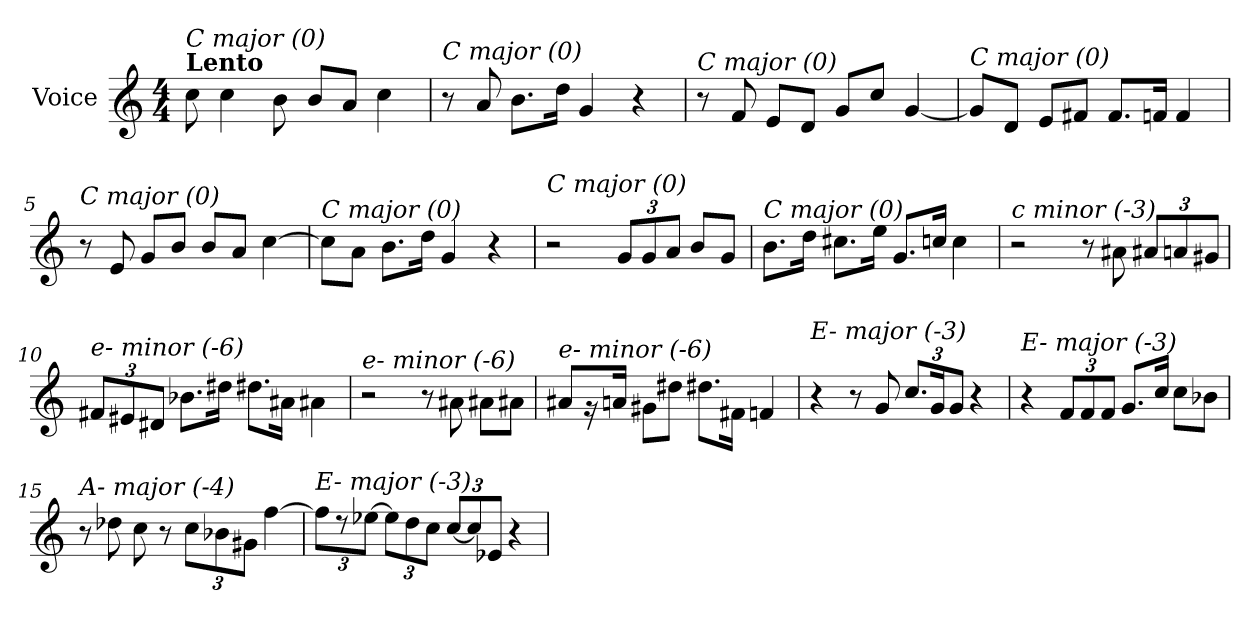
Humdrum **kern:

**kern
*part1
*staff1
*I"Voice
*clefG2
*k[]
*C:
*M4/4
=1
!LO:TX:a:B:t=Lento
!LO:TX:i:t=C major (0)
8cc\
4cc\
8b\
8b/L
8a/J
4cc\
=2
!LO:TX:i:t=C major (0)
8r
8a/
8.b\L
16dd\Jk
4g/
4r
=3
!LO:TX:i:t=C major (0)
8r
8f/
8e/L
8d/J
8g/L
8cc/J
[4g/
=4
!LO:TX:i:t=C major (0)
8g/L]
8d/J
8e/L
8f#X/J
8.f#/L
16fn/Jk
4f/
!!LO:LB:g=z
=5
!LO:TX:i:t=C major (0)
8r
8e/
8g/L
8b/J
8b/L
8a/J
[4cc\
=6
!LO:TX:i:t=C major (0)
8cc\L]
8a\J
8.b\L
16dd\Jk
4g/
4r
=7
!LO:TX:i:t=C major (0)
2r
12g/L
12g/
12a/J
8b/L
8g/J
=8
!LO:TX:i:t=C major (0)
8.b\L
16dd\Jk
8.cc#X\L
16ee\Jk
8.g/L
16ccn/Jk
4cc\
!!LO:LB:g=z
=9
!LO:TX:i:t=c minor (-3)
2r
8r
8a#Xi\
12a#Xi/L
12a/
12g#Xi/J
=10
!LO:TX:i:t=e- minor (-6)
12f#Xi/L
12e#Xj/
12d#Xi/J
8.b-Xi\L
16dd#Xi\Jk
8.dd#Xi\L
16a#Xi\Jk
4a#Xi\
=11
!LO:TX:i:t=e- minor (-6)
2r
8r
8a#Xi\
8a#Xi\L
8a#Xi\J
=12
!LO:TX:i:t=e- minor (-6)
8a#Xi/L
16rg
16a/Jk
8g#Xi\L
8dd#Xi\J
8.dd#Xi\L
16f#X\Jk
4fn/
!!LO:LB:g=z
=13
!LO:TX:i:t=E- major (-3)
4r
8r
8g/
12.cc/L
24g/k
12g/J
4r
=14
!LO:TX:i:t=E- major (-3)
4r
12f/L
12f/
12f/J
8.g/L
16cc/Jk
8cc\L
8b-X\J
=15
!LO:TX:i:t=A- major (-4)
8r
8dd-X\
8cc\
8r
*Xbrackettup
12cc\L
12b-X\
12g#Xi\J
[4ff\
=16
*brackettup
!LO:TX:i:t=E- major (-3)
12ff\L]
12r
[12ee-X\J
*Xbrackettup
12ee-\L]
12dd\
12cc\J
*brackettup
[12cc/L
12cc/]
12e-X/J
4r
=
*-
